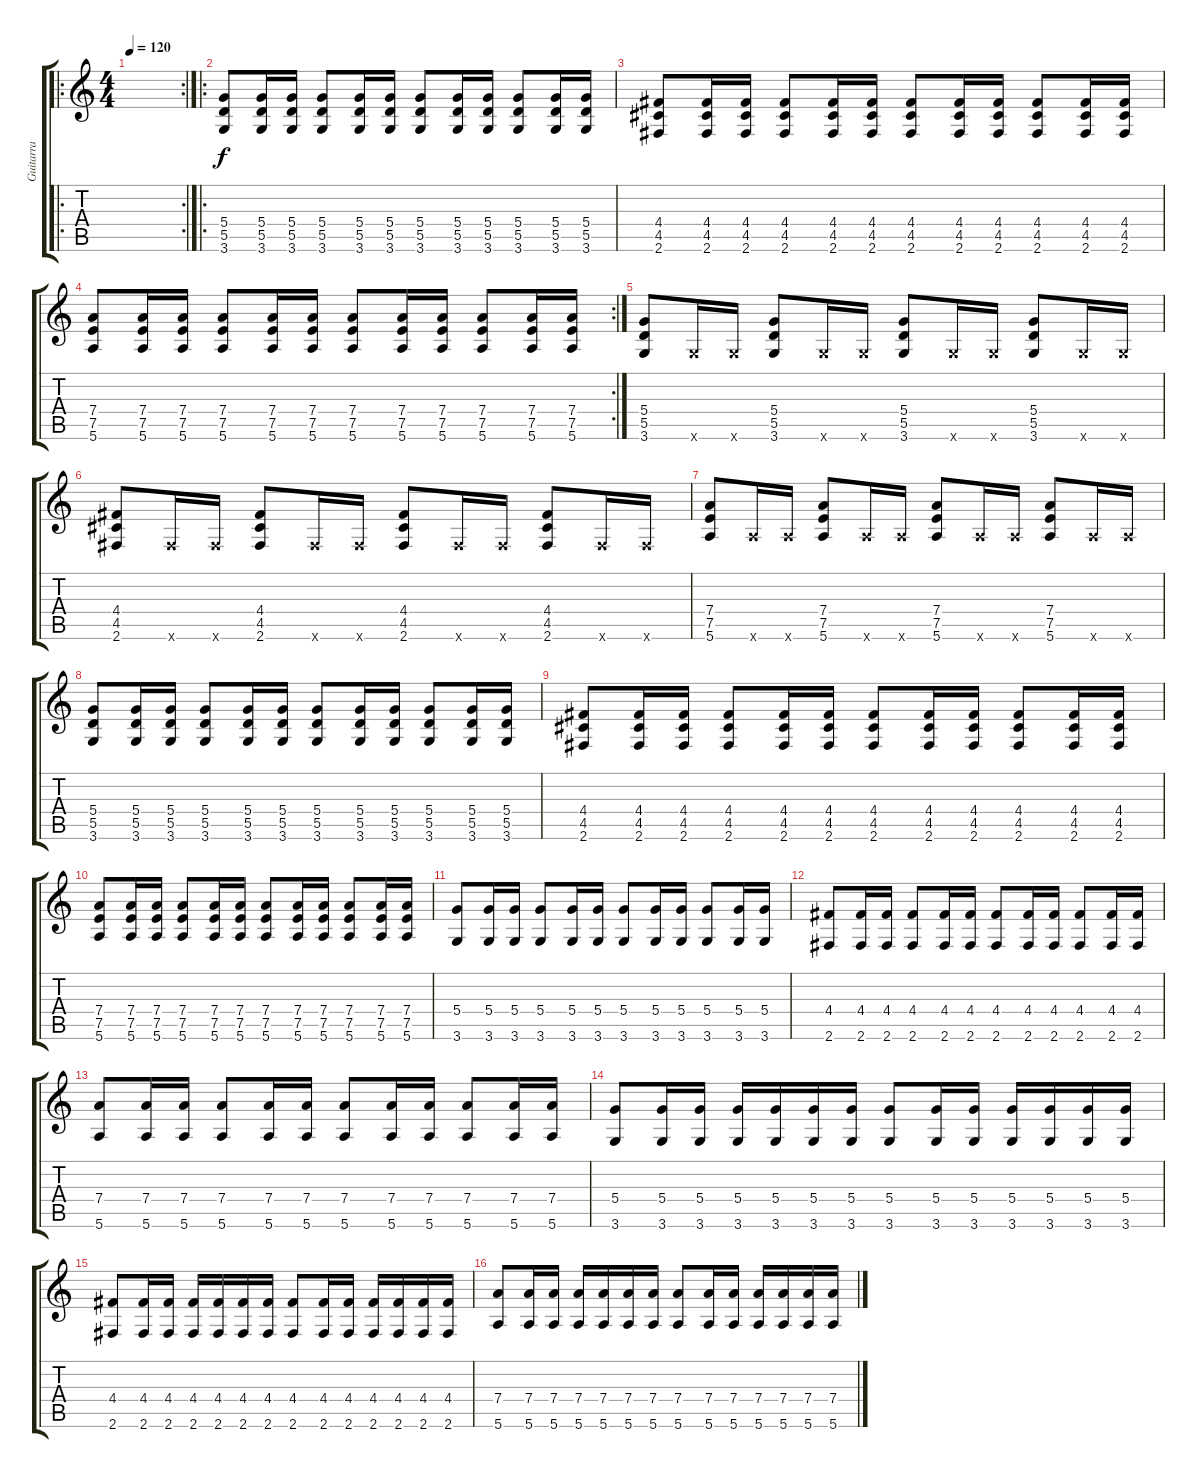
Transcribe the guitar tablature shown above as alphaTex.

\track ("Guitarra" "Guitarra") {instrument distortionguitar}
\staff {score tabs}
\tuning (E4 B3 G3 D3 A2 E2) {hide}
\ro
\rc 2
\ts (4 4)
\tempo 120
\clef g2
\ks c
|
\ro
(5.4 5.5 3.6).8 (5.4 5.5 3.6).16 (5.4 5.5 3.6).16 (5.4 5.5 3.6).8 (5.4 5.5 3.6).16 (5.4 5.5 3.6).16 (5.4 5.5 3.6).8 (5.4 5.5 3.6).16 (5.4 5.5 3.6).16 (5.4 5.5 3.6).8 (5.4 5.5 3.6).16 (5.4 5.5 3.6).16 |
(4.4 4.5 2.6).8 (4.4 4.5 2.6).16 (4.4 4.5 2.6).16 (4.4 4.5 2.6).8 (4.4 4.5 2.6).16 (4.4 4.5 2.6).16 (4.4 4.5 2.6).8 (4.4 4.5 2.6).16 (4.4 4.5 2.6).16 (4.4 4.5 2.6).8 (4.4 4.5 2.6).16 (4.4 4.5 2.6).16 |
\rc 2
(7.4 7.5 5.6).8 (7.4 7.5 5.6).16 (7.4 7.5 5.6).16 (7.4 7.5 5.6).8 (7.4 7.5 5.6).16 (7.4 7.5 5.6).16 (7.4 7.5 5.6).8 (7.4 7.5 5.6).16 (7.4 7.5 5.6).16 (7.4 7.5 5.6).8 (7.4 7.5 5.6).16 (7.4 7.5 5.6).16 |
(5.4 5.5 3.6).8 3.6{x}.16 3.6{x}.16 (5.4 5.5 3.6).8 3.6{x}.16 3.6{x}.16 (5.4 5.5 3.6).8 3.6{x}.16 3.6{x}.16 (5.4 5.5 3.6).8 3.6{x}.16 3.6{x}.16 |
(4.4 4.5 2.6).8 2.6{x}.16 2.6{x}.16 (4.4 4.5 2.6).8 2.6{x}.16 2.6{x}.16 (4.4 4.5 2.6).8 2.6{x}.16 2.6{x}.16 (4.4 4.5 2.6).8 2.6{x}.16 2.6{x}.16 |
(7.4 7.5 5.6).8 5.6{x}.16 5.6{x}.16 (7.4 7.5 5.6).8 5.6{x}.16 5.6{x}.16 (7.4 7.5 5.6).8 5.6{x}.16 5.6{x}.16 (7.4 7.5 5.6).8 5.6{x}.16 5.6{x}.16 |
(5.4 5.5 3.6).8 (5.4 5.5 3.6).16 (5.4 5.5 3.6).16 (5.4 5.5 3.6).8 (5.4 5.5 3.6).16 (5.4 5.5 3.6).16 (5.4 5.5 3.6).8 (5.4 5.5 3.6).16 (5.4 5.5 3.6).16 (5.4 5.5 3.6).8 (5.4 5.5 3.6).16 (5.4 5.5 3.6).16 |
(4.4 4.5 2.6).8 (4.4 4.5 2.6).16 (4.4 4.5 2.6).16 (4.4 4.5 2.6).8 (4.4 4.5 2.6).16 (4.4 4.5 2.6).16 (4.4 4.5 2.6).8 (4.4 4.5 2.6).16 (4.4 4.5 2.6).16 (4.4 4.5 2.6).8 (4.4 4.5 2.6).16 (4.4 4.5 2.6).16 |
(7.4 7.5 5.6).8 (7.4 7.5 5.6).16 (7.4 7.5 5.6).16 (7.4 7.5 5.6).8 (7.4 7.5 5.6).16 (7.4 7.5 5.6).16 (7.4 7.5 5.6).8 (7.4 7.5 5.6).16 (7.4 7.5 5.6).16 (7.4 7.5 5.6).8 (7.4 7.5 5.6).16 (7.4 7.5 5.6).16 |
(5.4 3.6).8 (5.4 3.6).16 (5.4 3.6).16 (5.4 3.6).8 (5.4 3.6).16 (5.4 3.6).16 (5.4 3.6).8 (5.4 3.6).16 (5.4 3.6).16 (5.4 3.6).8 (5.4 3.6).16 (5.4 3.6).16 |
(4.4 2.6).8 (4.4 2.6).16 (4.4 2.6).16 (4.4 2.6).8 (4.4 2.6).16 (4.4 2.6).16 (4.4 2.6).8 (4.4 2.6).16 (4.4 2.6).16 (4.4 2.6).8 (4.4 2.6).16 (4.4 2.6).16 |
(7.4 5.6).8 (7.4 5.6).16 (7.4 5.6).16 (7.4 5.6).8 (7.4 5.6).16 (7.4 5.6).16 (7.4 5.6).8 (7.4 5.6).16 (7.4 5.6).16 (7.4 5.6).8 (7.4 5.6).16 (7.4 5.6).16 |
(5.4 3.6).8 (5.4 3.6).16 (5.4 3.6).16 (5.4 3.6).16 (5.4 3.6).16 (5.4 3.6).16 (5.4 3.6).16 (5.4 3.6).8 (5.4 3.6).16 (5.4 3.6).16 (5.4 3.6).16 (5.4 3.6).16 (5.4 3.6).16 (5.4 3.6).16 |
(4.4 2.6).8 (4.4 2.6).16 (4.4 2.6).16 (4.4 2.6).16 (4.4 2.6).16 (4.4 2.6).16 (4.4 2.6).16 (4.4 2.6).8 (4.4 2.6).16 (4.4 2.6).16 (4.4 2.6).16 (4.4 2.6).16 (4.4 2.6).16 (4.4 2.6).16 |
(7.4 5.6).8 (7.4 5.6).16 (7.4 5.6).16 (7.4 5.6).16 (7.4 5.6).16 (7.4 5.6).16 (7.4 5.6).16 (7.4 5.6).8 (7.4 5.6).16 (7.4 5.6).16 (7.4 5.6).16 (7.4 5.6).16 (7.4 5.6).16 (7.4 5.6).16
